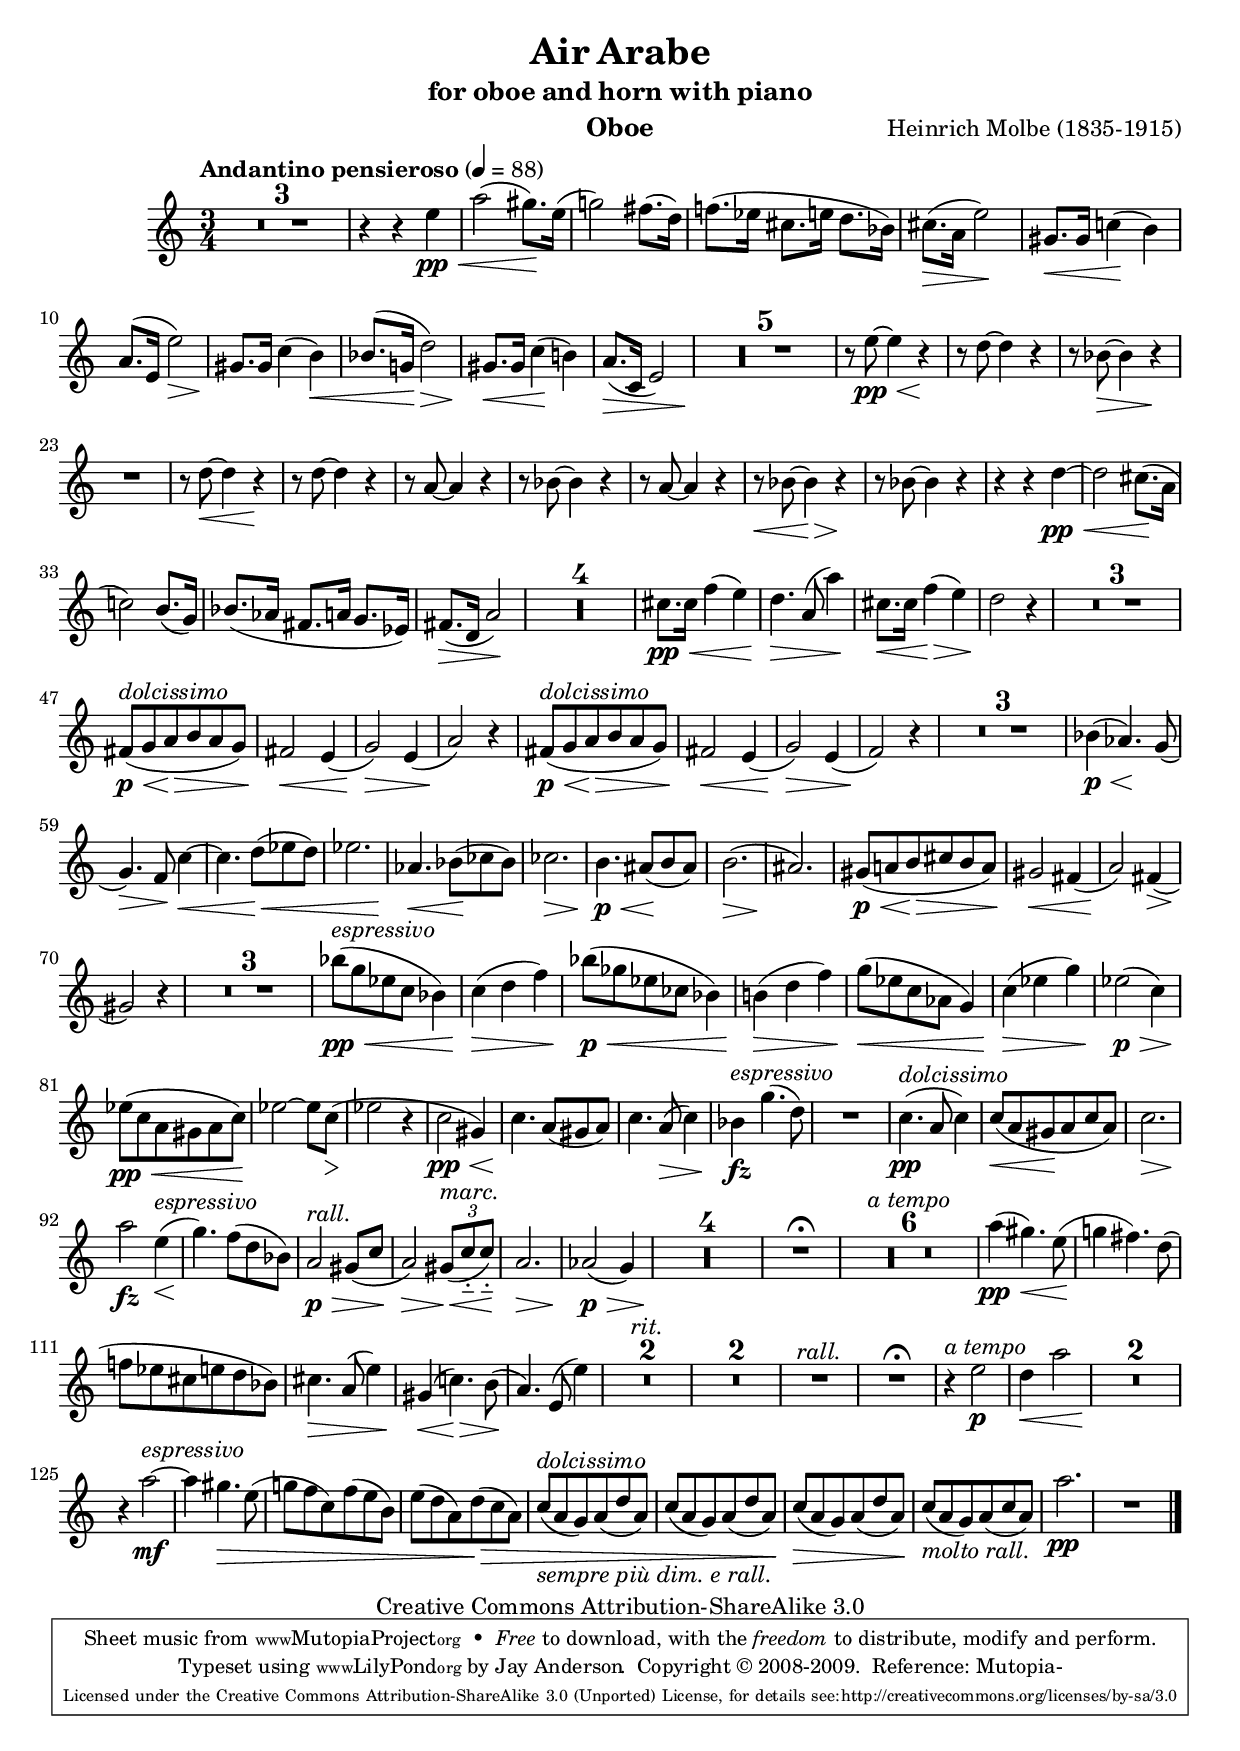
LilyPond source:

\version "2.13.18"

\version "2.13.18"

#(define (unfold-tremolos mus)
  (if (eq? (ly:music-property mus 'name) 'TremoloRepeatedMusic)
    (unfold-repeats mus)
    mus))

unfoldTremolos = #(define-music-function (parser location mus) (ly:music?)
  (music-map unfold-tremolos mus))

dolcissimo = \markup {\italic dolcissimo}
espressivo = \markup {\italic espressivo}
marc = \markup {\italic marc.}
rall = \markup {\italic rall.}
moltoRall = \markup {\italic {molto rall.}}
rallEDim = \markup {\italic {rall. e dim.}}
semprePiuDimERall = \markup {\italic {sempre più dim. e rall.}}
rit = \markup {\italic rit.}
aTempo = \markup {\italic {a tempo}}

wipeNote =
{
  \once \override NoteHead #'transparent = ##t
  \once \override Stem #'transparent = ##t
}

outline =
{
  #(set-accidental-style 'modern 'Score)
  \set Score.skipBars= ##t
  \time 3/4
  \tempo "Andantino pensieroso" 4=88
  s2.*102 |

  %a tempo
  s2.*18 |

  %a tempo
  s2.*14 | \bar "|."
}

afterGraceFraction = #(cons 15 16)

\layout
{
  \context
  {
    \Score
    skipBars = ##t
    extraNatural = ##f
    \override PaperColumn #'keep-inside-line = ##t
    \override NonMusicalPaperColumn #'keep-inside-line = ##t
    \override NoteCollision #'merge-differently-dotted = ##t
    autoAccidentals = #`(Staff ,(make-accidental-rule 'same-octave 0)
                               ,(make-accidental-rule 'any-octave 0)
                               ,(make-accidental-rule 'same-octave 1))
  }
}

\midi
{
  \context
  {
    \Voice
    \remove "Dynamic_performer"
  }
}

\paper
{
  ragged-right = ##f
  ragged-last = ##f
  ragged-bottom = ##f
  ragged-last-bottom = ##f
}

\version "2.13.18"

oboe = \relative c''
{
  R2.*3 |
  r4 r e\pp\< |
  a2( gis8.)\! e16( |
  g2) fis8.( d16) |
  f8.( ees16 cis8. e16 d8. bes16) |
  cis8.(\> a16 e'2)\! |
  gis,8.\< gis16 c4(\! b) |
  a8.( e16 e'2)\> |
  gis,8.\! gis16 c4( b)\< |
  bes8.( g16\! d'2)\> |
  gis,8.\< gis16 c4(\! b) |
  a8.(\> c,16 e2) s1*0\! |
  R2.*5 |
  r8 e'~\pp\< e4 r\! |
  r8 d~ d4 r |
  r8 bes~\> bes4 r\! |
  R2. |
  r8 d~\< d4 r\! |
  r8 d~ d4 r |
  r8 a~ a4 r |
  r8 bes~ bes4 r |
  r8 a~ a4 r |
  r8\< bes~ bes4\> r\! |
  r8 bes~ bes4 r |
  r4 r d~\pp\< |
  d2 cis8.(\! a16 |
  c2) b8.( g16) |
  bes8.( aes16 fis8. a16 g8. ees16) |
  fis8.(\> d16 a'2)\! |
  R2.*4 |
  cis8.\pp\< cis16 f4( e) |
  d4.\> a8( a'4)\! |
  cis,8.\< cis16 f4(\> e) |
  d2\! r4 |
  R2.*3 |
  fis,8(\p\<^\dolcissimo g a\> b a g) |
  fis2\< e4( |
  g2)\> e4( |
  a2)\! r4 |
  fis8(\p\<^\dolcissimo g a\> b a g) |
  fis2\< e4( |
  g2)\> e4( |
  f2)\! r4 |
  R2.*3 |
  bes4(\p\< aes4.)\! g8( |
  g4.)\> f8\! c'4~\< |
  c4. d8(\< ees d) |
  ees2. |
  aes,4.\< bes8(\! ces bes) |
  ces2.\> |
  b4.\p\< ais8(\! b ais) |
  b2.(\> |
  ais)\! |
  gis8(\p\< a b\> cis b a) |
  gis2\< fis4( |
  a2)\! fis4(\> |
  gis2)\! r4 |
  R2.*3 |
  bes'8(\pp\<^\espressivo g ees c bes4) |
  c4(\> d f) |
  bes8(\p\< ges ees ces bes4) |
  b4(\> d f) |
  g8(\< ees c aes g4) |
  c4(\> ees g) |
  ees2(\p\> c4) |
  ees8(\pp\< c a gis a c) |
  ees2~\! ees8 c8(\> |
  ees2\! r4 |
  c2(\pp\< gis4) |
  c4.\! a8( gis a) |
  c4. a8(\> c4) |
  bes4\fz^\espressivo g'4.( d8) |
  R2. |
  c4.(\pp^\dolcissimo a8 c4) |
  c8(\< a gis\! a c a) |
  c2.\> |
  a'2\fz e4(\<^\espressivo |
  g4.)\! f8( d bes) |
  a2\p\>^\rall gis8( c |
  a2)\> \times 2/3 {gis8(^\marc\< c-_ c-_)} |
  a2.\> |
  aes2(\p\> g4) s1*0\! |
  R2.*4 |
  R2.^\fermataMarkup |
  R2.*6^\aTempo |
  a'4(\pp\< gis4.) e8(\! |
  g4 fis4.) d8( |
  f ees cis e d bes) |
  cis4.\> a8( e'4) |
  gis,4(\< c4.)\> b8( |
  a4.)\! e8( e'4) |
  R2.*2^\rit |
  R2.*2 |
  R2.^\rall |
  R2.^\fermataMarkup |
  r4^\aTempo e2\p |
  d4\< a'2 s1*0\! |
  R2.*2 |
  r4 a2~\mf^\espressivo |
  a4 gis4.\> e8( |
  g f c) f( e b) |
  e( d a) d(\> c a) |
  c(^\dolcissimo_\semprePiuDimERall a g) a( d a) |
  c( a g) a( d a) |
  c(\> a g) a( d a)\! |
  c(_\moltoRall a g) a( c a) |
  a'2.\pp |
  R2. |
}


instrument = "Oboe"

\version "2.13.18"

\header
{
  title = \markup{Air Arabe}
  subtitle = \markup{for oboe and horn with piano}
  composer = "Heinrich Molbe (1835-1915)"
  instrument = \instrument

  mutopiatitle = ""
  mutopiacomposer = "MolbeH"
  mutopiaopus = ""
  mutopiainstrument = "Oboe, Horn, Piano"
  date = ""
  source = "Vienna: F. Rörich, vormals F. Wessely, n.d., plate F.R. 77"
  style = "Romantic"
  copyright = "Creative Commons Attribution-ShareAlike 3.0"
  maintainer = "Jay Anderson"
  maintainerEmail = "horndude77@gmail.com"
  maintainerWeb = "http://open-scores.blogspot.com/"
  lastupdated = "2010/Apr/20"
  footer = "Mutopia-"
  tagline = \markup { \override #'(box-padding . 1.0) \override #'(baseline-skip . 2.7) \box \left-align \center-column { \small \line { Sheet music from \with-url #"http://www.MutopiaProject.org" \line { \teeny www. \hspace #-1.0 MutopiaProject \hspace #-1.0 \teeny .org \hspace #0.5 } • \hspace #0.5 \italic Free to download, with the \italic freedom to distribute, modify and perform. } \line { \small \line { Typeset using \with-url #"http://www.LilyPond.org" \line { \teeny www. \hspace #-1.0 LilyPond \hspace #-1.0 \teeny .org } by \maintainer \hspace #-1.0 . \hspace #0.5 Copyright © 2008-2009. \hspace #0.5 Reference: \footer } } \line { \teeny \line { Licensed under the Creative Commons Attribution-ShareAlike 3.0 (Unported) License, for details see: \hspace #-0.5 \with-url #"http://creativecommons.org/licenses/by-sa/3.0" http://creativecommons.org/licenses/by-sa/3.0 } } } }
}



\score
{
  \new Staff { << \oboe \outline >> }
}
